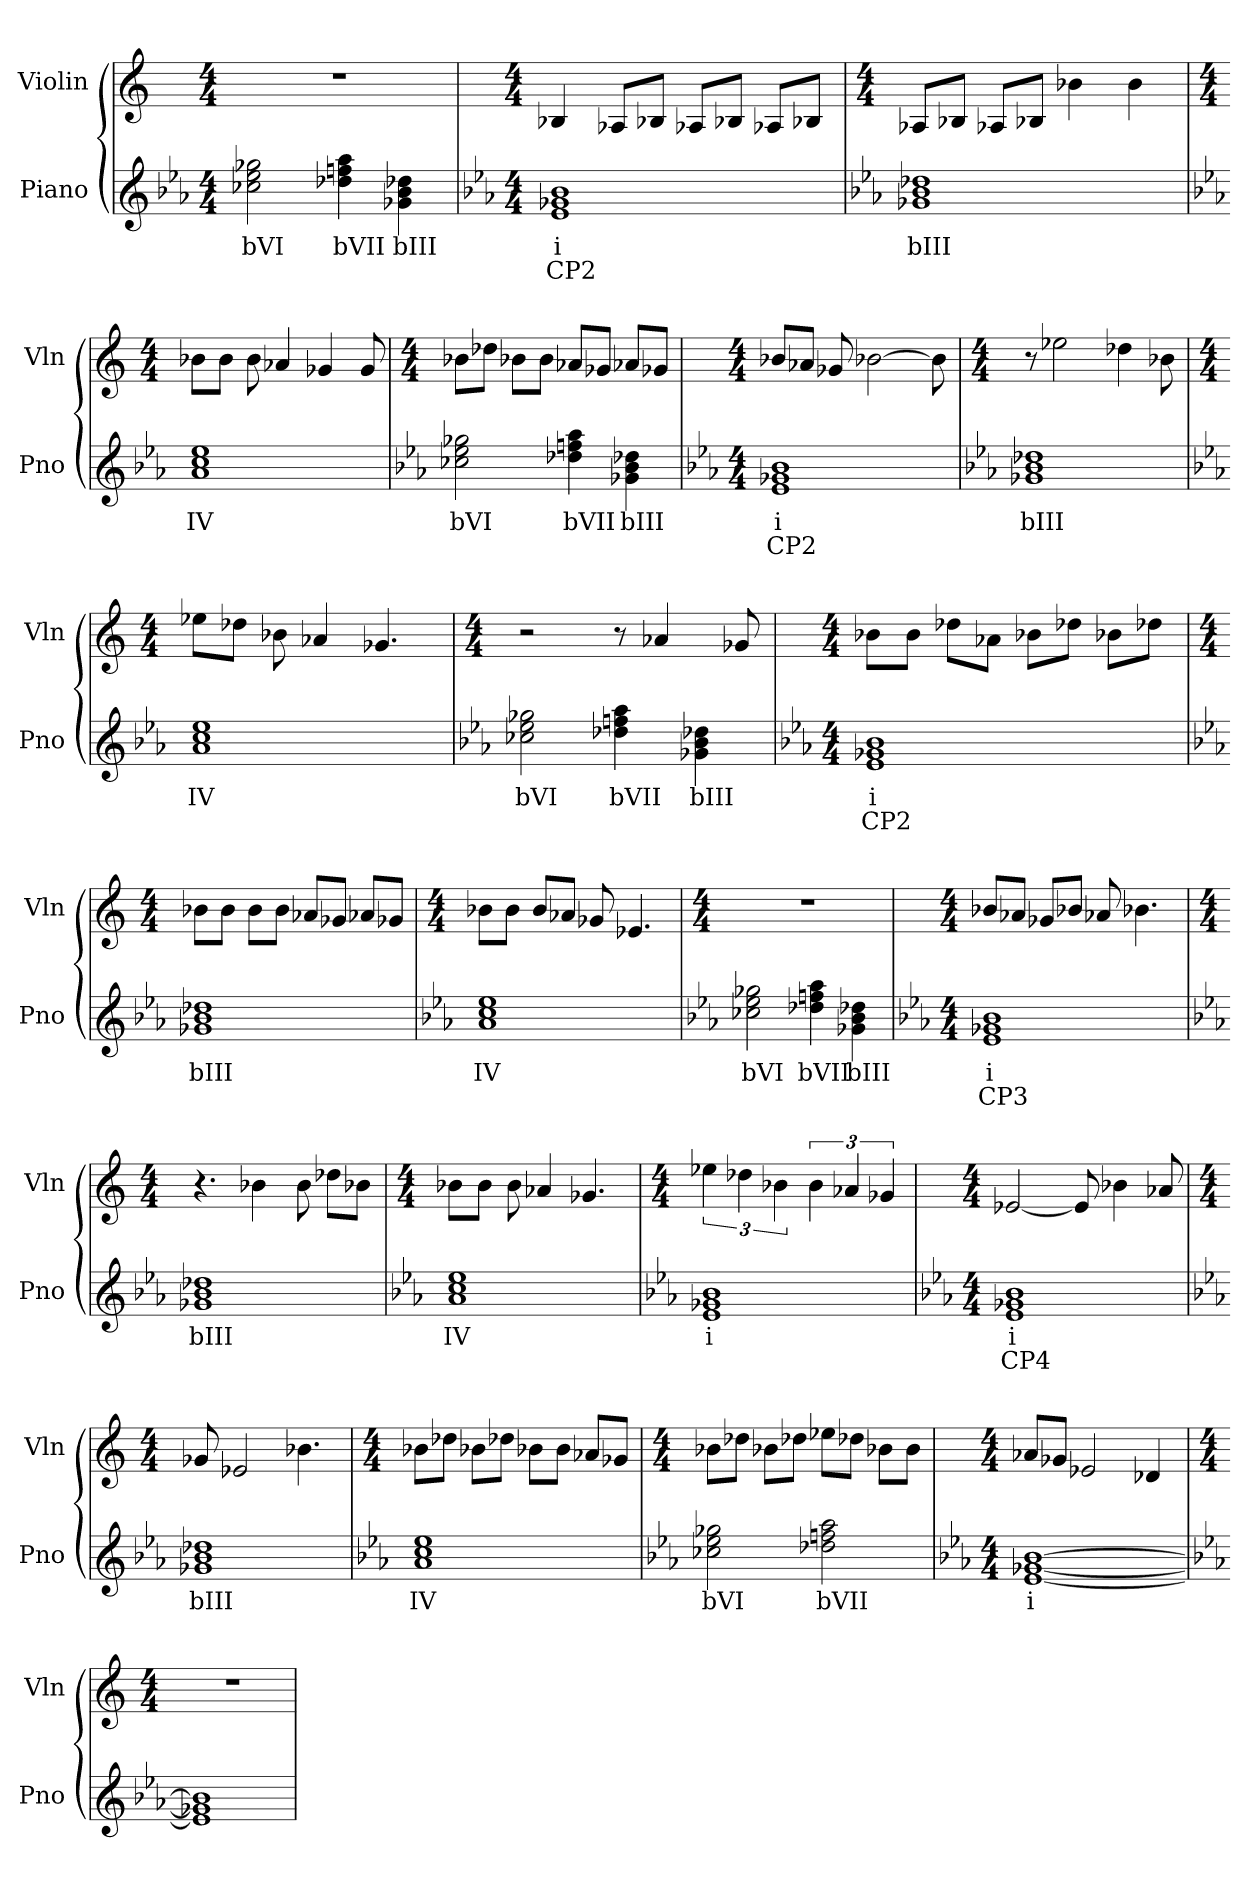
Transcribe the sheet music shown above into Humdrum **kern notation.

**kern	**text	**text	**kern
*part2	*part2	*part2	*part1
*staff2	*staff2	*staff2	*staff1
*I"Piano	*	*	*I"Violin
*I'Pno	*	*	*I'Vln
*k[b-e-a-]	*	*	*
*E-:	*	*	*
*M4/4	*	*	*M4/4
=	=	=	=
2cc-X 2ee- 2gg-X	bVI	.	1r
4dd-X 4ffn 4aa-	bVII	.	.
4g-X 4b- 4dd-X	bIII	.	.
=	=	=	=
*k[b-e-a-]	*	*	*
*E-:	*	*	*
*M4/4	*	*	*M4/4
1e- 1g-X 1b-	i	CP2	4B-X
.	.	.	8A-XL
.	.	.	8B-XJ
.	.	.	8A-XL
.	.	.	8B-XJ
.	.	.	8A-XL
.	.	.	8B-XJ
=	=	=	=
*k[b-e-a-]	*	*	*
*E-:	*	*	*
*	*	*	*M4/4
1g-X 1b- 1dd-X	bIII	.	8A-XL
.	.	.	8B-XJ
.	.	.	8A-XL
.	.	.	8B-XJ
.	.	.	4b-X
.	.	.	4b-
=	=	=	=
*k[b-e-a-]	*	*	*
*E-:	*	*	*
*	*	*	*M4/4
1a- 1cc 1ee-	IV	.	8b-XL
.	.	.	8b-J
.	.	.	8b-
.	.	.	4a-X
.	.	.	4g-X
.	.	.	8g-
=	=	=	=
*k[b-e-a-]	*	*	*
*E-:	*	*	*
*	*	*	*M4/4
2cc-X 2ee- 2gg-X	bVI	.	8b-XL
.	.	.	8dd-XJ
.	.	.	8b-XL
.	.	.	8b-J
4dd-X 4ffn 4aa-	bVII	.	8a-XL
.	.	.	8g-XJ
4g-X 4b- 4dd-X	bIII	.	8a-XL
.	.	.	8g-XJ
=	=	=	=
*k[b-e-a-]	*	*	*
*E-:	*	*	*
*M4/4	*	*	*M4/4
1e- 1g-X 1b-	i	CP2	8b-XL
.	.	.	8a-XJ
.	.	.	8g-X
.	.	.	[2b-X
.	.	.	8b-]
=	=	=	=
*k[b-e-a-]	*	*	*
*E-:	*	*	*
*	*	*	*M4/4
1g-X 1b- 1dd-X	bIII	.	8r
.	.	.	2ee-X
.	.	.	4dd-X
.	.	.	8b-X
=	=	=	=
*k[b-e-a-]	*	*	*
*E-:	*	*	*
*	*	*	*M4/4
1a- 1cc 1ee-	IV	.	8ee-XL
.	.	.	8dd-XJ
.	.	.	8b-X
.	.	.	4a-X
.	.	.	4.g-X
=	=	=	=
*k[b-e-a-]	*	*	*
*E-:	*	*	*
*	*	*	*M4/4
2cc-X 2ee- 2gg-X	bVI	.	2r
4dd-X 4ffn 4aa-	bVII	.	8r
.	.	.	4a-X
4g-X 4b- 4dd-X	bIII	.	.
.	.	.	8g-X
=	=	=	=
*k[b-e-a-]	*	*	*
*E-:	*	*	*
*M4/4	*	*	*M4/4
1e- 1g-X 1b-	i	CP2	8b-XL
.	.	.	8b-J
.	.	.	8dd-XL
.	.	.	8a-XJ
.	.	.	8b-XL
.	.	.	8dd-XJ
.	.	.	8b-XL
.	.	.	8dd-XJ
=	=	=	=
*k[b-e-a-]	*	*	*
*E-:	*	*	*
*	*	*	*M4/4
1g-X 1b- 1dd-X	bIII	.	8b-XL
.	.	.	8b-J
.	.	.	8b-L
.	.	.	8b-J
.	.	.	8a-XL
.	.	.	8g-XJ
.	.	.	8a-XL
.	.	.	8g-XJ
=	=	=	=
*k[b-e-a-]	*	*	*
*E-:	*	*	*
*	*	*	*M4/4
1a- 1cc 1ee-	IV	.	8b-XL
.	.	.	8b-J
.	.	.	8b-L
.	.	.	8a-XJ
.	.	.	8g-X
.	.	.	4.e-X
=	=	=	=
*k[b-e-a-]	*	*	*
*E-:	*	*	*
*	*	*	*M4/4
2cc-X 2ee- 2gg-X	bVI	.	1r
4dd-X 4ffn 4aa-	bVII	.	.
4g-X 4b- 4dd-X	bIII	.	.
=	=	=	=
*k[b-e-a-]	*	*	*
*E-:	*	*	*
*M4/4	*	*	*M4/4
1e- 1g-X 1b-	i	CP3	8b-XL
.	.	.	8a-XJ
.	.	.	8g-XL
.	.	.	8b-XJ
.	.	.	8a-X
.	.	.	4.b-X
=	=	=	=
*k[b-e-a-]	*	*	*
*E-:	*	*	*
*	*	*	*M4/4
1g-X 1b- 1dd-X	bIII	.	4.r
.	.	.	4b-X
.	.	.	8b-
.	.	.	8dd-XL
.	.	.	8b-XJ
=	=	=	=
*k[b-e-a-]	*	*	*
*E-:	*	*	*
*	*	*	*M4/4
1a- 1cc 1ee-	IV	.	8b-XL
.	.	.	8b-J
.	.	.	8b-
.	.	.	4a-X
.	.	.	4.g-X
=	=	=	=
*k[b-e-a-]	*	*	*
*E-:	*	*	*
*	*	*	*M4/4
1e- 1g-X 1b-	i	.	6ee-X
.	.	.	6dd-X
.	.	.	6b-X
.	.	.	6b-
.	.	.	6a-X
.	.	.	6g-X
=	=	=	=
*k[b-e-a-]	*	*	*
*E-:	*	*	*
*M4/4	*	*	*M4/4
1e- 1g-X 1b-	i	CP4	[2e-X
.	.	.	8e-]
.	.	.	4b-X
.	.	.	8a-X
=	=	=	=
*k[b-e-a-]	*	*	*
*E-:	*	*	*
*	*	*	*M4/4
1g-X 1b- 1dd-X	bIII	.	8g-X
.	.	.	2e-X
.	.	.	4.b-X
=	=	=	=
*k[b-e-a-]	*	*	*
*E-:	*	*	*
*	*	*	*M4/4
1a- 1cc 1ee-	IV	.	8b-XL
.	.	.	8dd-XJ
.	.	.	8b-XL
.	.	.	8dd-XJ
.	.	.	8b-XL
.	.	.	8b-J
.	.	.	8a-XL
.	.	.	8g-XJ
=	=	=	=
*k[b-e-a-]	*	*	*
*E-:	*	*	*
*	*	*	*M4/4
2cc-X 2ee- 2gg-X	bVI	.	8b-XL
.	.	.	8dd-XJ
.	.	.	8b-XL
.	.	.	8dd-XJ
2dd-X 2ffn 2aa-	bVII	.	8ee-XL
.	.	.	8dd-XJ
.	.	.	8b-XL
.	.	.	8b-J
=	=	=	=
*k[b-e-a-]	*	*	*
*E-:	*	*	*
*M4/4	*	*	*M4/4
[1e- [1g-X [1b-	i	.	8a-XL
.	.	.	8g-XJ
.	.	.	2e-X
.	.	.	4d-X
=	=	=	=
*k[b-e-a-]	*	*	*
*E-:	*	*	*
*	*	*	*M4/4
1e-] 1g-X] 1b-]	.	.	1r
=	=	=	=
*-	*-	*-	*-
